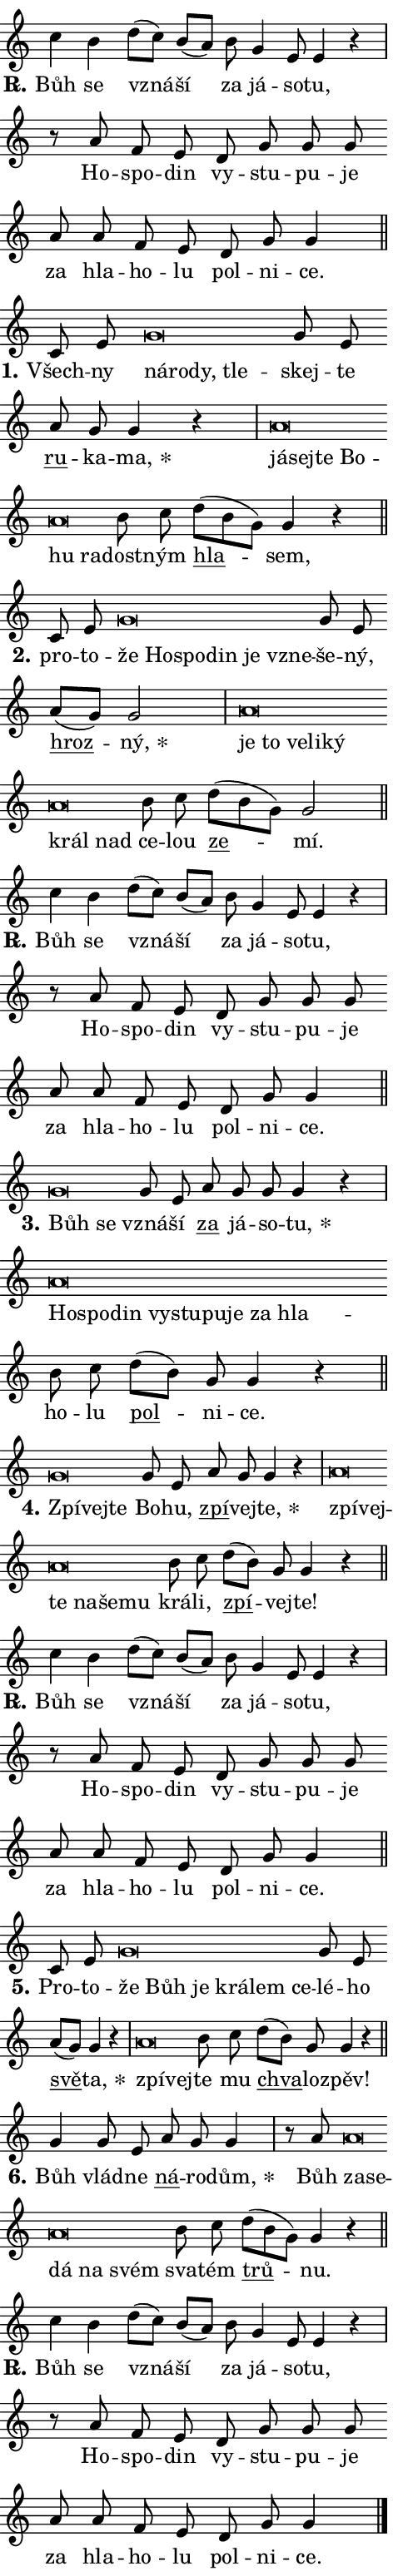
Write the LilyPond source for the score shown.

\version "2.24.0"
\header { tagline = "" }
\paper {
  indent = 0\cm
  top-margin = 0\cm
  right-margin = 0.13\cm % to fit lyric hyphens
  bottom-margin = 0\cm
  left-margin = 0\cm
  paper-width = 8\cm
  page-breaking = #ly:one-page-breaking
  system-system-spacing.basic-distance = #11
  score-system-spacing.basic-distance = #11
  ragged-last = ##f
}


%% Author: Thomas Morley
%% https://lists.gnu.org/archive/html/lilypond-user/2020-05/msg00002.html
#(define (line-position grob)
"Returns position of @var[grob} in current system:
   @code{'start}, if at first time-step
   @code{'end}, if at last time-step
   @code{'middle} otherwise
"
  (let* ((col (ly:item-get-column grob))
         (ln (ly:grob-object col 'left-neighbor))
         (rn (ly:grob-object col 'right-neighbor))
         (col-to-check-left (if (ly:grob? ln) ln col))
         (col-to-check-right (if (ly:grob? rn) rn col))
         (break-dir-left
           (and
             (ly:grob-property col-to-check-left 'non-musical #f)
             (ly:item-break-dir col-to-check-left)))
         (break-dir-right
           (and
             (ly:grob-property col-to-check-right 'non-musical #f)
             (ly:item-break-dir col-to-check-right))))
        (cond ((eqv? 1 break-dir-left) 'start)
              ((eqv? -1 break-dir-right) 'end)
              (else 'middle))))

#(define (tranparent-at-line-position vctor)
  (lambda (grob)
  "Relying on @code{line-position} select the relevant enry from @var{vctor}.
Used to determine transparency,"
    (case (line-position grob)
      ((end) (not (vector-ref vctor 0)))
      ((middle) (not (vector-ref vctor 1)))
      ((start) (not (vector-ref vctor 2))))))

noteHeadBreakVisibility =
#(define-music-function (break-visibility)(vector?)
"Makes @code{NoteHead}s transparent relying on @var{break-visibility}"
#{
  \override NoteHead.transparent =
    #(tranparent-at-line-position break-visibility)
#})

#(define delete-ledgers-for-transparent-note-heads
  (lambda (grob)
    "Reads whether a @code{NoteHead} is transparent.
If so this @code{NoteHead} is removed from @code{'note-heads} from
@var{grob}, which is supposed to be @code{LedgerLineSpanner}.
As a result ledgers are not printed for this @code{NoteHead}"
    (let* ((nhds-array (ly:grob-object grob 'note-heads))
           (nhds-list
             (if (ly:grob-array? nhds-array)
                 (ly:grob-array->list nhds-array)
                 '()))
           ;; Relies on the transparent-property being done before
           ;; Staff.LedgerLineSpanner.after-line-breaking is executed.
           ;; This is fragile ...
           (to-keep
             (remove
               (lambda (nhd)
                 (ly:grob-property nhd 'transparent #f))
               nhds-list)))
      ;; TODO find a better method to iterate over grob-arrays, similiar
      ;; to filter/remove etc for lists
      ;; For now rebuilt from scratch
      (set! (ly:grob-object grob 'note-heads)  '())
      (for-each
        (lambda (nhd)
          (ly:pointer-group-interface::add-grob grob 'note-heads nhd))
        to-keep))))

squashNotes = {
  \override NoteHead.X-extent = #'(-0.2 . 0.2)
  \override NoteHead.Y-extent = #'(-0.75 . 0)
  \override NoteHead.stencil =
    #(lambda (grob)
       (let ((pos (ly:grob-property grob 'staff-position)))
         (begin
           (if (< pos -7) (display "ERROR: Lower brevis then expected\n") (display ""))
           (if (<= pos -6) ly:text-interface::print ly:note-head::print))))
}
unSquashNotes = {
  \revert NoteHead.X-extent
  \revert NoteHead.Y-extent
  \revert NoteHead.stencil
}

hideNotes = \noteHeadBreakVisibility #begin-of-line-visible
unHideNotes = \noteHeadBreakVisibility #all-visible

% work-around for resetting accidentals
% https://lilypond.org/doc/v2.23/Documentation/notation/displaying-rhythms#unmetered-music
cadenzaMeasure = {
  \cadenzaOff
  \partial 1024 s1024
  \cadenzaOn
}

#(define-markup-command (accent layout props text) (markup?)
  "Underline accented syllable"
  (interpret-markup layout props
    #{\markup \override #'(offset . 4.3) \underline { #text }#}))

responsum = \markup \concat {
  "R" \hspace #-1.05 \path #0.1 #'((moveto 0 0.07) (lineto 0.9 0.8)) \hspace #0.05 "."
}

spaceSize = #0.6828661417322834 % exact space size for TeX Gyre Schola

\layout {
  \context {
    \Staff
    \remove "Time_signature_engraver"
    \override LedgerLineSpanner.after-line-breaking = #delete-ledgers-for-transparent-note-heads
  }
  \context {
    \Lyrics {
      \override LyricSpace.minimum-distance = \spaceSize
      \override LyricText.font-name = #"TeX Gyre Schola"
      \override LyricText.font-size = 1
      \override StanzaNumber.font-name = #"TeX Gyre Schola Bold"
      \override StanzaNumber.font-size = 1
    }
  }
  \context {
    \Score 
    \override NoteHead.text =
      #(lambda (grob) 
        (let ((pos (ly:grob-property grob 'staff-position)))
          #{\markup {
            \combine
              \halign #-0.55 \raise #(if (= pos -6) 0 0.5) \override #'(thickness . 2) \draw-line #'(3.2 . 0)
              \musicglyph "noteheads.sM1"
          }#}))
  }
}

% magnetic-lyrics.ily
%
%   written by
%     Jean Abou Samra <jean@abou-samra.fr>
%     Werner Lemberg <wl@gnu.org>
%
%   adapted by
%     Jiri Hon <jiri.hon@gmail.com>
%
% Version 2022-Apr-15

% https://www.mail-archive.com/lilypond-user@gnu.org/msg149350.html

#(define (Left_hyphen_pointer_engraver context)
   "Collect syllable-hyphen-syllable occurrences in lyrics and store
them in properties.  This engraver only looks to the left.  For
example, if the lyrics input is @code{foo -- bar}, it does the
following.

@itemize @bullet
@item
Set the @code{text} property of the @code{LyricHyphen} grob between
@q{foo} and @q{bar} to @code{foo}.

@item
Set the @code{left-hyphen} property of the @code{LyricText} grob with
text @q{foo} to the @code{LyricHyphen} grob between @q{foo} and
@q{bar}.
@end itemize

Use this auxiliary engraver in combination with the
@code{lyric-@/text::@/apply-@/magnetic-@/offset!} hook."
   (let ((hyphen #f)
         (text #f))
     (make-engraver
      (acknowledgers
       ((lyric-syllable-interface engraver grob source-engraver)
        (set! text grob)))
      (end-acknowledgers
       ((lyric-hyphen-interface engraver grob source-engraver)
        ;(when (not (grob::has-interface grob 'lyric-space-interface))
          (set! hyphen grob)));)
      ((stop-translation-timestep engraver)
       (when (and text hyphen)
         (ly:grob-set-object! text 'left-hyphen hyphen))
       (set! text #f)
       (set! hyphen #f)))))

#(define (lyric-text::apply-magnetic-offset! grob)
   "If the space between two syllables is less than the value in
property @code{LyricText@/.details@/.squash-threshold}, move the right
syllable to the left so that it gets concatenated with the left
syllable.

Use this function as a hook for
@code{LyricText@/.after-@/line-@/breaking} if the
@code{Left_@/hyphen_@/pointer_@/engraver} is active."
   (let ((hyphen (ly:grob-object grob 'left-hyphen #f)))
     (when hyphen
       (let ((left-text (ly:spanner-bound hyphen LEFT)))
         (when (grob::has-interface left-text 'lyric-syllable-interface)
           (let* ((common (ly:grob-common-refpoint grob left-text X))
                  (this-x-ext (ly:grob-extent grob common X))
                  (left-x-ext
                   (begin
                     ;; Trigger magnetism for left-text.
                     (ly:grob-property left-text 'after-line-breaking)
                     (ly:grob-extent left-text common X)))
                  ;; `delta` is the gap width between two syllables.
                  (delta (- (interval-start this-x-ext)
                            (interval-end left-x-ext)))
                  (details (ly:grob-property grob 'details))
                  (threshold (assoc-get 'squash-threshold details 0.2)))
             (when (< delta threshold)
               (let* (;; We have to manipulate the input text so that
                      ;; ligatures crossing syllable boundaries are not
                      ;; disabled.  For languages based on the Latin
                      ;; script this is essentially a beautification.
                      ;; However, for non-Western scripts it can be a
                      ;; necessity.
                      (lt (ly:grob-property left-text 'text))
                      (rt (ly:grob-property grob 'text))
                      (is-space (grob::has-interface hyphen 'lyric-space-interface))
                      (space (if is-space " " ""))
                      (extra-delta (if is-space spaceSize 0))
                      ;; Append new syllable.
                      (ltrt-space (if (and (string? lt) (string? rt))
                                (string-append lt space rt)
                                (make-concat-markup (list lt space rt))))
                      ;; Right-align `ltrt` to the right side.
                      (ltrt-space-markup (grob-interpret-markup
                               grob
                               (make-translate-markup
                                (cons (interval-length this-x-ext) 0)
                                (make-right-align-markup ltrt-space)))))
                 (begin
                   ;; Don't print `left-text`.
                   (ly:grob-set-property! left-text 'stencil #f)
                   ;; Set text and stencil (which holds all collected
                   ;; syllables so far) and shift it to the left.
                   (ly:grob-set-property! grob 'text ltrt-space)
                   (ly:grob-set-property! grob 'stencil ltrt-space-markup)
                   (ly:grob-translate-axis! grob (- (- delta extra-delta)) X))))))))))


#(define (lyric-hyphen::displace-bounds-first grob)
   ;; Make very sure this callback isn't triggered too early.
   (let ((left (ly:spanner-bound grob LEFT))
         (right (ly:spanner-bound grob RIGHT)))
     (ly:grob-property left 'after-line-breaking)
     (ly:grob-property right 'after-line-breaking)
     (ly:lyric-hyphen::print grob)))

squashThreshold = #0.4

\layout {
  \context {
    \Lyrics
    \consists #Left_hyphen_pointer_engraver
    \override LyricText.after-line-breaking =
      #lyric-text::apply-magnetic-offset!
    \override LyricHyphen.stencil = #lyric-hyphen::displace-bounds-first
    \override LyricText.details.squash-threshold = \squashThreshold
    \override LyricHyphen.minimum-distance = 0
    \override LyricHyphen.minimum-length = \squashThreshold
  }
}

squashText = \override LyricText.details.squash-threshold = 9999
unSquashText = \override LyricText.details.squash-threshold = \squashThreshold

leftText = \override LyricText.self-alignment-X = #LEFT
unLeftText = \revert LyricText.self-alignment-X

starOffset = #(lambda (grob) 
                (let ((x_offset (ly:self-alignment-interface::aligned-on-x-parent grob)))
                  (if (= x_offset 0) 0 (+ x_offset 1.2))))

star = #(define-music-function (syllable)(string?)
"Append star separator at the end of a syllable"
#{
  \once \override LyricText.X-offset = #starOffset
  \lyricmode { \markup {
    #syllable
    \override #'((font-name . "TeX Gyre Schola Bold")) \hspace #0.2 \lower #0.65 \larger "*"
  } }
#})

starAccent = #(define-music-function (syllable)(string?)
"Append star separator at the end of a syllable and make accent"
#{
  \once \override LyricText.X-offset = #starOffset
  \lyricmode { \markup {
    \accent #syllable
    \override #'((font-name . "TeX Gyre Schola Bold")) \hspace #0.2 \lower #0.65 \larger "*"
  } }
#})

breath = #(define-music-function (syllable)(string?)
"Append breathing indicator at the end of a syllable"
#{
  \lyricmode { \markup { #syllable "+" } }
#})

optionalBreath = #(define-music-function (syllable)(string?)
"Append optional breathing indicator at the end of a syllable"
#{
  \lyricmode { \markup { #syllable "(+)" } }
#})


\score {
    <<
        \new Voice = "melody" { \cadenzaOn \key c \major \relative { c''4 b d8[( c)] b[( a)] \bar "" b g4 e8 e4 r \cadenzaMeasure \bar "|" r8 a f e \bar "" d g g g \bar "" a a f e d g g4 \cadenzaMeasure \bar "||" \break } }
        \new Lyrics \lyricsto "melody" { \lyricmode { \set stanza = \responsum
Bůh se vzná -- ší za já -- so -- tu, Ho -- spo -- din vy -- stu -- pu -- je za hla -- ho -- lu pol -- ni -- ce. } }
    >>
    \layout {}
}

\score {
    <<
        \new Voice = "melody" { \cadenzaOn \key c \major \relative { c'8 e \bar "" \squashNotes g\breve*1/16 \hideNotes \breve*1/16 \bar "" \breve*1/16 \breve*1/16 \bar "" \unHideNotes \unSquashNotes g8 e \bar "" a g g4 r \cadenzaMeasure \bar "|" \squashNotes a\breve*1/16 \hideNotes \breve*1/16 \bar "" \breve*1/16 \bar "" \breve*1/16 \bar "" \breve*1/16 \breve*1/16 \bar "" \unHideNotes \unSquashNotes b8 c \bar "" d[( b g)] g4 r \cadenzaMeasure \bar "||" \break } }
        \new Lyrics \lyricsto "melody" { \lyricmode { \set stanza = "1."
Všech -- ny \leftText ná -- \squashText ro -- dy, tle -- \unLeftText \unSquashText skej -- te \markup \accent ru -- ka -- \star ma, \leftText já -- \squashText sej -- te Bo -- hu ra -- \unLeftText \unSquashText dost -- ným \markup \accent hla -- sem, } }
    >>
    \layout {}
}

\score {
    <<
        \new Voice = "melody" { \cadenzaOn \key c \major \relative { c'8 e \bar "" \squashNotes g\breve*1/16 \hideNotes \breve*1/16 \bar "" \breve*1/16 \bar "" \breve*1/16 \bar "" \breve*1/16 \breve*1/16 \bar "" \unHideNotes \unSquashNotes g8 e \bar "" a[( g)] g2 \cadenzaMeasure \bar "|" \squashNotes a\breve*1/16 \hideNotes \breve*1/16 \bar "" \breve*1/16 \bar "" \breve*1/16 \bar "" \breve*1/16 \bar "" \breve*1/16 \breve*1/16 \bar "" \unHideNotes \unSquashNotes b8 c \bar "" d[( b g)] g2 \cadenzaMeasure \bar "||" \break } }
        \new Lyrics \lyricsto "melody" { \lyricmode { \set stanza = "2."
pro -- to -- \leftText že \squashText Ho -- spo -- din je vzne -- \unLeftText \unSquashText še -- ný, \markup \accent hroz -- \star ný, \leftText je \squashText to ve -- li -- ký král nad \unLeftText \unSquashText ce -- lou \markup \accent ze -- mí. } }
    >>
    \layout {}
}

\score {
    <<
        \new Voice = "melody" { \cadenzaOn \key c \major \relative { c''4 b d8[( c)] b[( a)] \bar "" b g4 e8 e4 r \cadenzaMeasure \bar "|" r8 a f e \bar "" d g g g \bar "" a a f e d g g4 \cadenzaMeasure \bar "||" \break } }
        \new Lyrics \lyricsto "melody" { \lyricmode { \set stanza = \responsum
Bůh se vzná -- ší za já -- so -- tu, Ho -- spo -- din vy -- stu -- pu -- je za hla -- ho -- lu pol -- ni -- ce. } }
    >>
    \layout {}
}

\score {
    <<
        \new Voice = "melody" { \cadenzaOn \key c \major \relative { \squashNotes g'\breve*1/16 \hideNotes \breve*1/16 \bar "" \unHideNotes \unSquashNotes g8 e \bar "" a g g g4 r \cadenzaMeasure \bar "|" \squashNotes a\breve*1/16 \hideNotes \breve*1/16 \bar "" \breve*1/16 \bar "" \breve*1/16 \bar "" \breve*1/16 \bar "" \breve*1/16 \bar "" \breve*1/16 \bar "" \breve*1/16 \breve*1/16 \bar "" \unHideNotes \unSquashNotes b8 c \bar "" d[( b)] g g4 r \cadenzaMeasure \bar "||" \break } }
        \new Lyrics \lyricsto "melody" { \lyricmode { \set stanza = "3."
\leftText Bůh \squashText se \unLeftText \unSquashText vzná -- ší \markup \accent za já -- so -- \star tu, \leftText Ho -- \squashText spo -- din vy -- stu -- pu -- je za hla -- \unLeftText \unSquashText ho -- lu \markup \accent pol -- ni -- ce. } }
    >>
    \layout {}
}

\score {
    <<
        \new Voice = "melody" { \cadenzaOn \key c \major \relative { \squashNotes g'\breve*1/16 \hideNotes \breve*1/16 \breve*1/16 \bar "" \unHideNotes \unSquashNotes g8 e \bar "" a g g4 r \cadenzaMeasure \bar "|" \squashNotes a\breve*1/16 \hideNotes \breve*1/16 \bar "" \breve*1/16 \bar "" \breve*1/16 \bar "" \breve*1/16 \breve*1/16 \bar "" \unHideNotes \unSquashNotes b8 c \bar "" d[( b)] g g4 r \cadenzaMeasure \bar "||" \break } }
        \new Lyrics \lyricsto "melody" { \lyricmode { \set stanza = "4."
\leftText Zpí -- \squashText vej -- te \unLeftText \unSquashText Bo -- hu, \markup \accent zpí -- vej -- \star te, \leftText zpí -- \squashText vej -- te na -- še -- mu \unLeftText \unSquashText krá -- li, \markup \accent zpí -- vej -- te! } }
    >>
    \layout {}
}

\score {
    <<
        \new Voice = "melody" { \cadenzaOn \key c \major \relative { c''4 b d8[( c)] b[( a)] \bar "" b g4 e8 e4 r \cadenzaMeasure \bar "|" r8 a f e \bar "" d g g g \bar "" a a f e d g g4 \cadenzaMeasure \bar "||" \break } }
        \new Lyrics \lyricsto "melody" { \lyricmode { \set stanza = \responsum
Bůh se vzná -- ší za já -- so -- tu, Ho -- spo -- din vy -- stu -- pu -- je za hla -- ho -- lu pol -- ni -- ce. } }
    >>
    \layout {}
}

\score {
    <<
        \new Voice = "melody" { \cadenzaOn \key c \major \relative { c'8 e \bar "" \squashNotes g\breve*1/16 \hideNotes \breve*1/16 \bar "" \breve*1/16 \bar "" \breve*1/16 \bar "" \breve*1/16 \breve*1/16 \bar "" \unHideNotes \unSquashNotes g8 e \bar "" a[( g)] g4 r \cadenzaMeasure \bar "|" \squashNotes a\breve*1/16 \hideNotes \breve*1/16 \bar "" \unHideNotes \unSquashNotes b8 c \bar "" d[( b)] g g4 r \cadenzaMeasure \bar "||" \break } }
        \new Lyrics \lyricsto "melody" { \lyricmode { \set stanza = "5."
Pro -- to -- \leftText že \squashText Bůh je krá -- lem ce -- \unLeftText \unSquashText lé -- ho \markup \accent svě -- \star ta, \leftText zpí -- \squashText vej -- \unLeftText \unSquashText te mu \markup \accent chva -- lo -- zpěv! } }
    >>
    \layout {}
}

\score {
    <<
        \new Voice = "melody" { \cadenzaOn \key c \major \relative { g'4 g8 e \bar "" a g g4 \cadenzaMeasure \bar "|" r8 a8 \squashNotes a\breve*1/16 \hideNotes \breve*1/16 \bar "" \breve*1/16 \bar "" \breve*1/16 \breve*1/16 \bar "" \unHideNotes \unSquashNotes b8 c \bar "" d[( b g)] g4 r \cadenzaMeasure \bar "||" \break } }
        \new Lyrics \lyricsto "melody" { \lyricmode { \set stanza = "6."
Bůh vlád -- ne \markup \accent ná -- ro -- \star dům, Bůh \leftText za -- \squashText se -- dá na svém \unLeftText \unSquashText sva -- tém \markup \accent trů -- nu. } }
    >>
    \layout {}
}

\score {
    <<
        \new Voice = "melody" { \cadenzaOn \key c \major \relative { c''4 b d8[( c)] b[( a)] \bar "" b g4 e8 e4 r \cadenzaMeasure \bar "|" r8 a f e \bar "" d g g g \bar "" a a f e d g g4 \cadenzaMeasure \bar "||" \break } \bar "|." }
        \new Lyrics \lyricsto "melody" { \lyricmode { \set stanza = \responsum
Bůh se vzná -- ší za já -- so -- tu, Ho -- spo -- din vy -- stu -- pu -- je za hla -- ho -- lu pol -- ni -- ce. } }
    >>
    \layout {}
}
